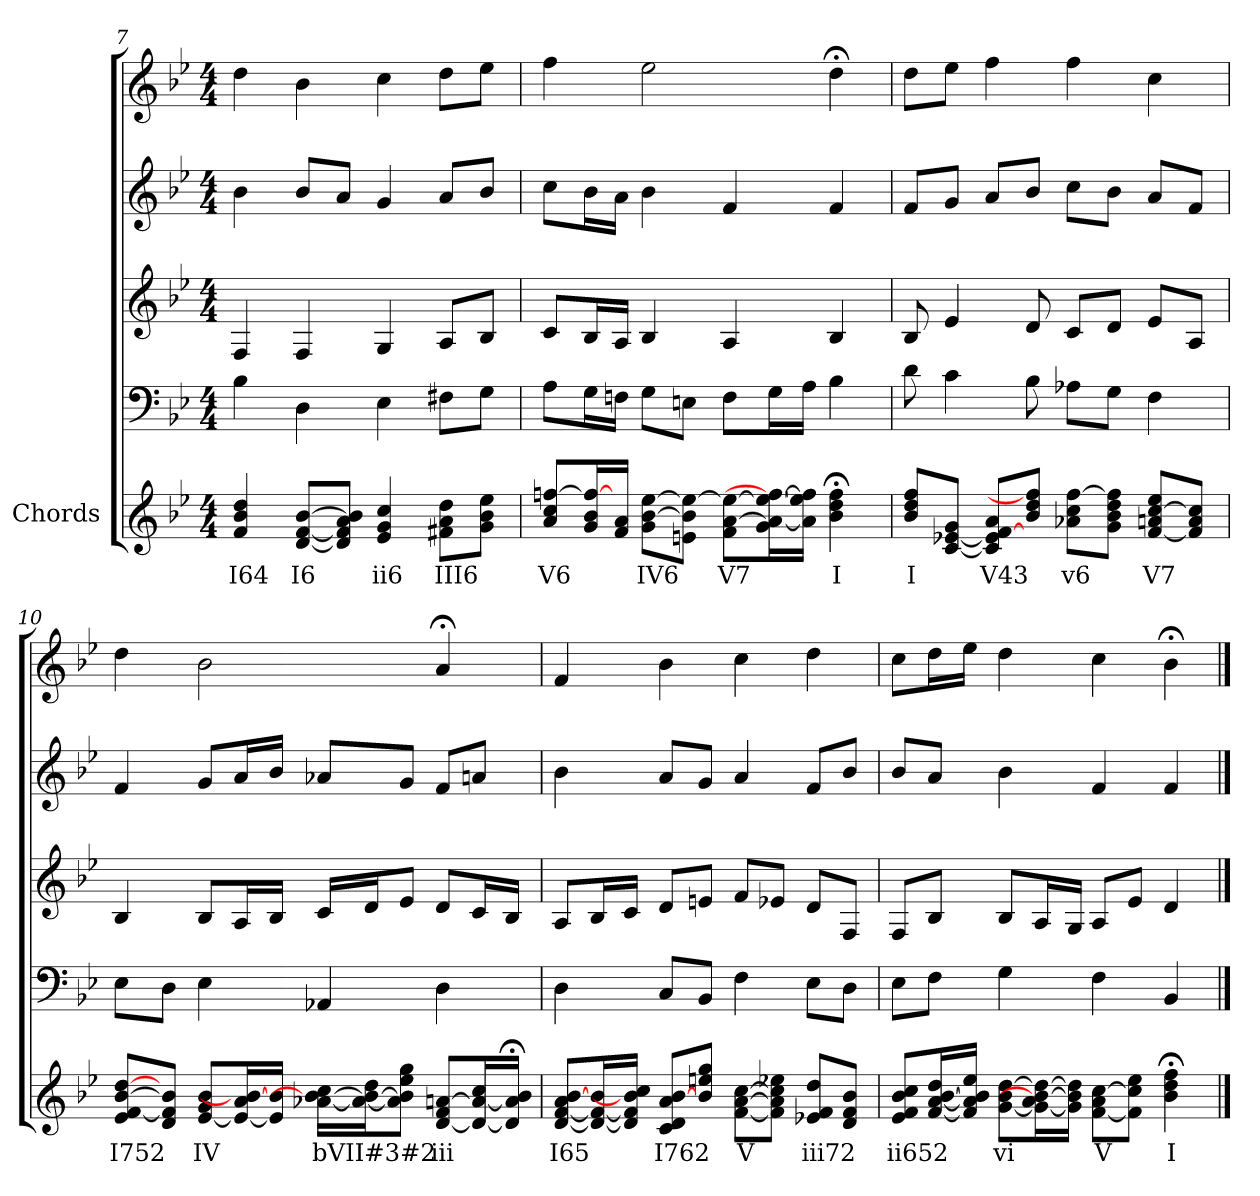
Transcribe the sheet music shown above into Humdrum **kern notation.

**kern	**text	**kern	**kern	**kern	**kern
*part5	*part5	*part4	*part3	*part2	*part1
*staff5	*staff5	*staff4	*staff3	*staff2	*staff1
*I"Chords	*	*	*	*	*
*clefG2	*	*clefF4	*clefG2	*clefG2	*clefG2
*k[b-e-]	*	*k[b-e-]	*k[b-e-]	*k[b-e-]	*k[b-e-]
*M4/4	*	*M4/4	*M4/4	*M4/4	*M4/4
=7	=7	=7	=7	=7	=7
4f 4b- 4dd	I64	4B-\	4F/	4b-\	4dd\
[8d/ [8f [8b-L	I6	4D\	4F/	8b-/L	4b-\
8d/] 8f] 8a 8b-]J	.	.	.	8a/J	.
4e- 4g 4cc	ii6	4E-\	4G/	4g/	4cc\
8f#X\ 8a 8ddL	III6	8F#X\L	8A/L	8a/L	8dd\L
8g\ 8b- 8ee-J	.	8G\J	8B-/J	8b-/J	8ee-\J
=8	=8	=8	=8	=8	=8
8a/ 8cc [8ffnL	V6	8A\L	8c/L	8cc\L	4ff\
16g/ 16b- 16ff_L	.	16G\L	16B-/L	16b-\L	.
16f/ 16aJJ	.	16Fn\JJ	16A/JJ	16a\JJ	.
8g\ [8b- [8ee-L	IV6	8G\L	4B-/	4b-\	2ee-\
8en\ 8b-] 8ee-_J	.	8En\J	.	.	.
8f\ [8a 8ee-_L	V7	8F\L	4A/	4f/	.
16g\ 16a_ 16ee-_ 16ff_L	.	16G\L	.	.	.
16a\] 16ee-] 16ff]JJ	.	16A\JJ	.	.	.
4b-; 4dd; 4ff;	I	4B-\	4B-/	4f/	4dd;\
=9	=9	=9	=9	=9	=9
8b-/ 8dd 8ffL	I	8d\	8B-/	8f/L	8dd\L
[8c/ [8e-X 8gJ	.	4c\	4e-/	8g/J	8ee-\J
8c/] 8e-] [8f 8aL	V43	.	.	8a/L	4ff\
8b-/ 8dd 8ff]J	.	8B-\	8d/	8b-/J	.
8a-X\ 8cc [8ffL	v6	8A-X\L	8c/L	8cc\L	4ff\
8g\ 8b- 8dd 8ff]J	.	8G\J	8d/J	8b-\J	.
[8f/ 8an [8cc 8ee-L	V7	4F\	8e-/L	8a/L	4cc\
8f/] 8a 8cc]J	.	.	8A/J	8f/J	.
!!LO:LB:g=z
=10	=10	=10	=10	=10	=10
8e-/ [8f [8b- [8ddL	I752	8E-\L	4B-/	4f/	4dd\
8d/ 8f] 8b-]J	.	8D\J	.	.	.
[8e-/ 8g 8b-L	IV	4E-\	8B-/L	8g/L	2b-\
16e-/_ 16a 16b-_L	.	.	16A/L	16a/L	.
16e-/] 16b-JJ	.	.	16B-/JJ	16b-/JJ	.
[16a-X\ 16b-_ 16ccLL	bVII#3#2	4AA-X/	16c/LL	8a-X/L	.
16a-\_ 16b-_ 16ddJ	.	.	16d/J	.	.
8a-\] 8b-] 8ee- 8ggJ	.	.	8e-/J	8g/J	.
[8d/ 8f [8anL	iii	4D\	8d/L	8f/L	4a;/
16d/_ 16a_ 16ccL	.	.	16c/L	8an/J	.
16d/]; 16a]; 16b-;JJ	.	.	16B-/JJ	.	.
=11	=11	=11	=11	=11	=11
[8d/ [8f 8a [8b-L	I65	4D\	8A/L	4b-\	4f/
16d/_ 16f_ 16b-L	.	.	16B-/L	.	.
16d/] 16f] 16b-] 16ccJJ	.	.	16c/JJ	.	.
8c/ 8d 8a [8b-L	I762	8C/L	8d/L	8a/L	4b-\
8b-/ 8een 8ggJ	.	8BB-/J	8en/J	8g/J	.
[8f\ [8a [8ccL	V	4F\	8f/L	4a/	4cc\
8f\] 8a] 8cc] 8ee-XJ	.	.	8e-X/J	.	.
8e-X/ 8f 8ddL	iii72	8E-\L	8d/L	8f/L	4dd\
8d/ 8f 8b-J	.	8D\J	8F/J	8b-/J	.
=12	=12	=12	=12	=12	=12
8e-/ 8f 8b- 8ccL	ii652	8E-\L	8F/L	8b-/L	8cc\L
[16f/ [16a [16b- 16ddL	.	8F\J	8B-/J	8a/J	16dd\L
16f/] 16a] 16b-] 16ee-JJ	.	.	.	.	16ee-\JJ
[8g\ 8b- [8ddL	vi	4G\	8B-/L	4b-\	4dd\
16g\_ 16a 16b-_ 16dd_L	.	.	16A/L	.	.
16g\] 16b-] 16dd]JJ	.	.	16G/JJ	.	.
[8f\ 8a [8ccL	V	4F\	8A/L	4f/	4cc\
8f\] 8cc] 8ee-J	.	.	8e-/J	.	.
4b-; 4dd; 4ff;	I	4BB-/	4d/	4f/	4b-;\
==	==	==	==	==	==
*-	*-	*-	*-	*-	*-
